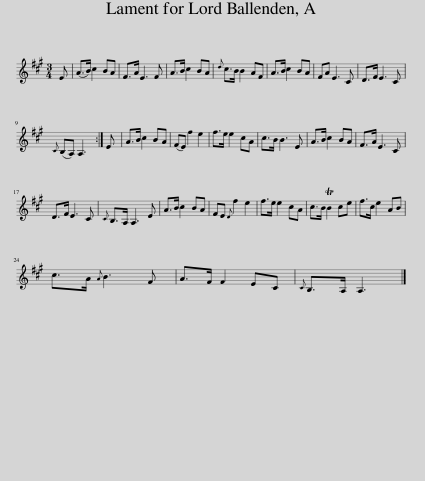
X:1
L:1/8
M:3/4
I:linebreak $
K:A
V:1 treble
V:1
 E | (A>B) c2 BA | F>A E3 F | A>B c2 BA |{d} c>B B2 AF | %5
 A>B c2 BA | FA E3 C | D>F E3 C |${C} (B,A,) A,3 :| E | %10
 A>B c2 BA | (FE) f2 e2 | f>e e2 cA | c>B B3 E | A>B c2 BA | %15
 F>A E3 C |$ D>F E3 C |{C} B,>A, A,3 E | A>B c2 BA | FE{D} f2 e2 | %20
 f>e e2 cA | c>B TB2 ce | f>c e2 AB |$ c>A{A} B3 F | A>F F2 EC | %25
{C} B,>A, A,3 |] %26
